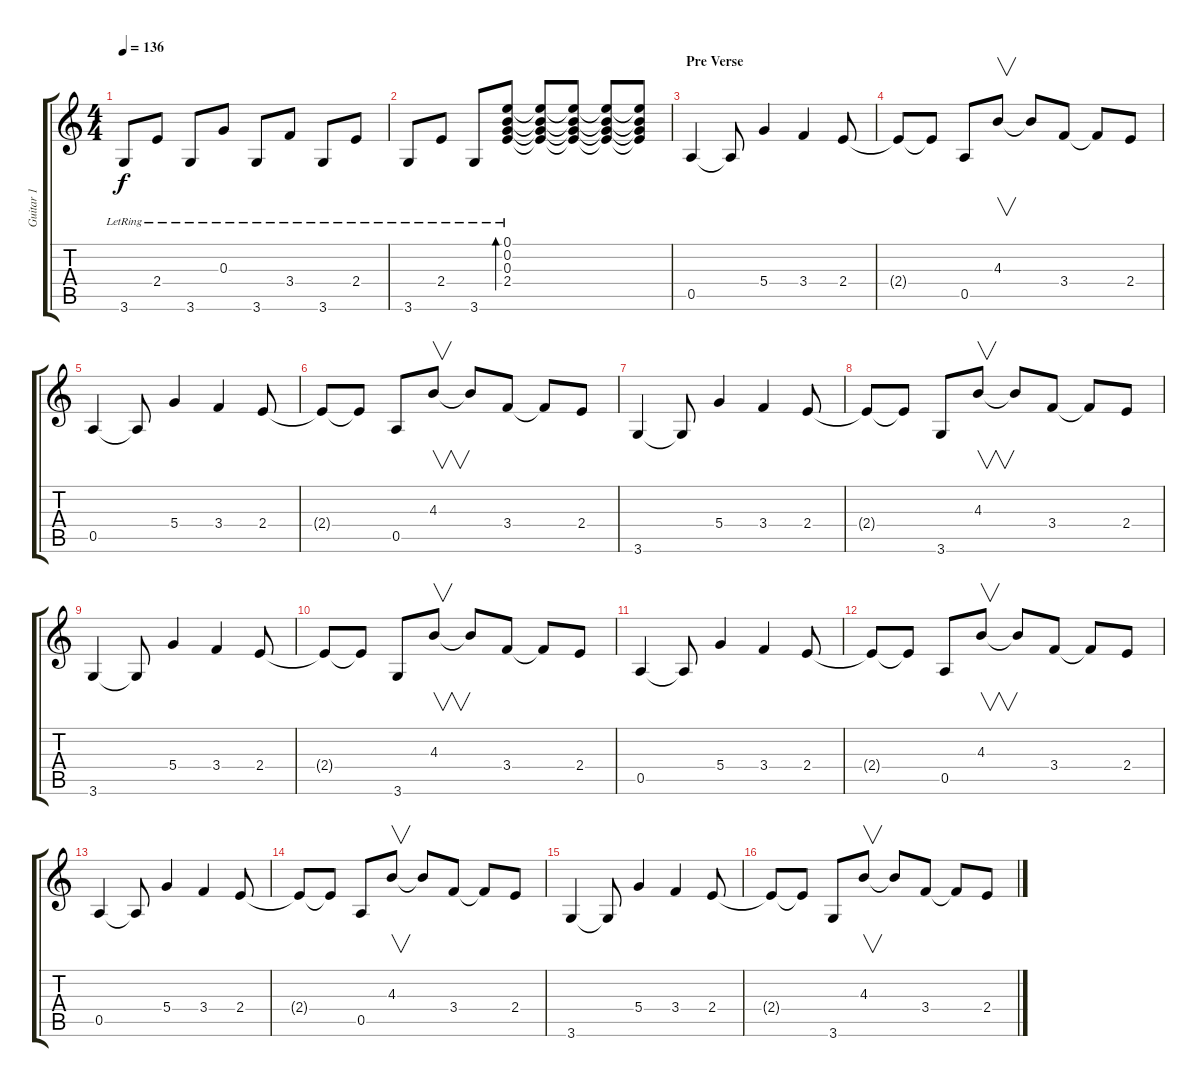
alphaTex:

\track ("Guitar 1" "Guitar 1") {instrument acousticguitarsteel}
\staff {score tabs}
\tuning (E4 B3 G3 D3 A2 E2) {hide}
\ts (4 4)
\tempo 136
\clef g2
\ks c
3.6{lr}.8{dy f} 2.4{lr}.8 3.6{lr}.8 0.3{lr}.8 3.6{lr}.8 3.4{lr}.8 3.6{lr}.8 2.4{lr}.8 |
3.6{lr}.8 2.4{lr}.8 3.6{lr}.8 (0.1{lr} 0.2{lr} 0.3{lr} 2.4{lr}).8{bd 480} (0.1{t} 0.2{t} 0.3{t} 2.4{t}).8 (0.1{t} 0.2{t} 0.3{t} 2.4{t}).8 (0.1{t} 0.2{t} 0.3{t} 2.4{t}).8 (0.1{t} 0.2{t} 0.3{t} 2.4{t}).8 |
\section ("" "Pre Verse")
0.5.4{instrument distortionguitar} 0.5{t}.8 5.4.4 3.4.4 2.4.8 |
2.4{t}.8 2.4{t}.8 0.5.8 4.3.8{v} 4.3{t}.8 3.4.8 3.4{t}.8 2.4.8 |
0.5.4 0.5{t}.8 5.4.4 3.4.4 2.4.8 |
2.4{t}.8 2.4{t}.8 0.5.8 4.3.8{v} 4.3{t}.8 3.4.8 3.4{t}.8 2.4.8 |
3.6.4 3.6{t}.8 5.4.4 3.4.4 2.4.8 |
2.4{t}.8 2.4{t}.8 3.6.8 4.3.8{v} 4.3{t}.8 3.4.8 3.4{t}.8 2.4.8 |
3.6.4 3.6{t}.8 5.4.4 3.4.4 2.4.8 |
2.4{t}.8 2.4{t}.8 3.6.8 4.3.8{v} 4.3{t}.8 3.4.8 3.4{t}.8 2.4.8 |
0.5.4{instrument distortionguitar} 0.5{t}.8 5.4.4 3.4.4 2.4.8 |
2.4{t}.8 2.4{t}.8 0.5.8 4.3.8{v} 4.3{t}.8 3.4.8 3.4{t}.8 2.4.8 |
0.5.4 0.5{t}.8 5.4.4 3.4.4 2.4.8 |
2.4{t}.8 2.4{t}.8 0.5.8 4.3.8{v} 4.3{t}.8 3.4.8 3.4{t}.8 2.4.8 |
3.6.4 3.6{t}.8 5.4.4 3.4.4 2.4.8 |
2.4{t}.8 2.4{t}.8 3.6.8 4.3.8{v} 4.3{t}.8 3.4.8 3.4{t}.8 2.4.8
